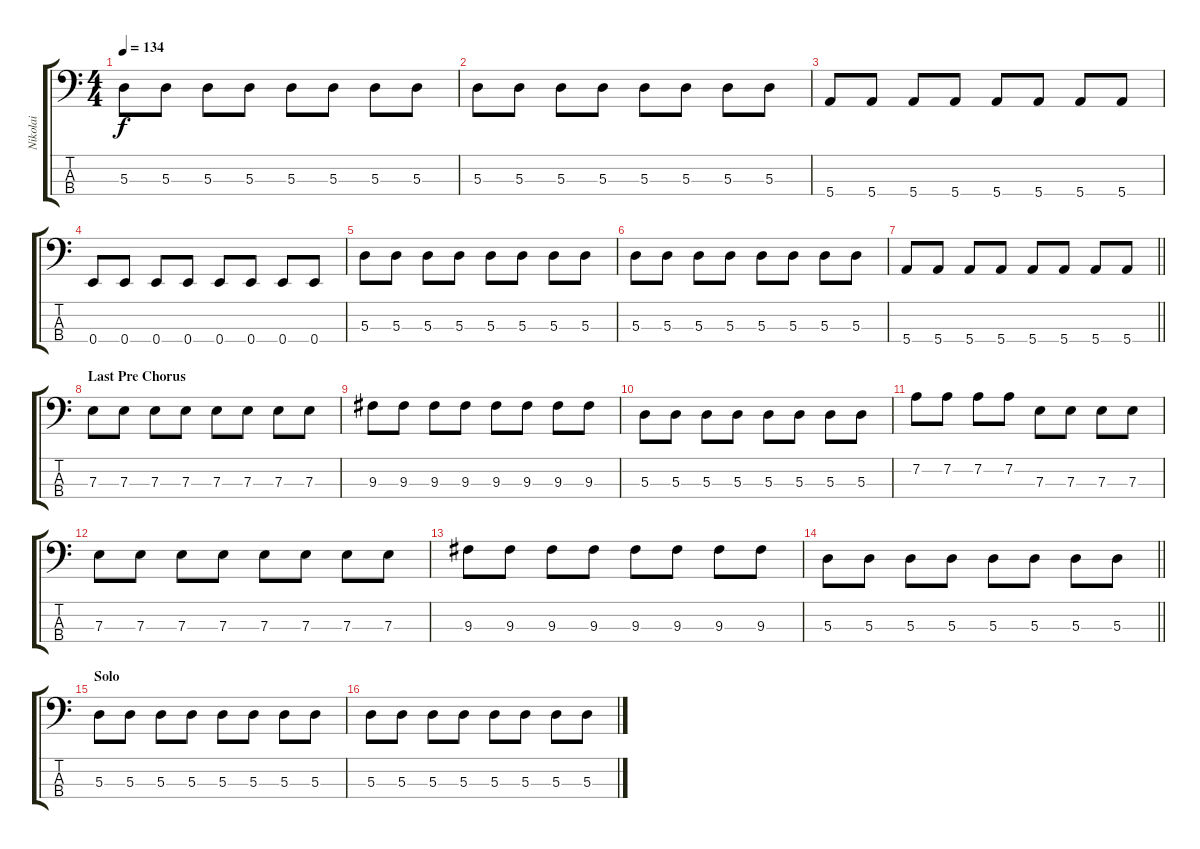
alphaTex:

\track ("Nikolai" "Nikolai") {instrument electricbasspick}
\staff {score tabs}
\tuning (G2 D2 A1 E1) {hide}
\ts (4 4)
\tempo 134
\clef f4
\ks c
5.3.8{dy f} 5.3.8 5.3.8 5.3.8 5.3.8 5.3.8 5.3.8 5.3.8 |
5.3.8 5.3.8 5.3.8 5.3.8 5.3.8 5.3.8 5.3.8 5.3.8 |
5.4.8 5.4.8 5.4.8 5.4.8 5.4.8 5.4.8 5.4.8 5.4.8 |
0.4.8 0.4.8 0.4.8 0.4.8 0.4.8 0.4.8 0.4.8 0.4.8 |
5.3.8 5.3.8 5.3.8 5.3.8 5.3.8 5.3.8 5.3.8 5.3.8 |
5.3.8 5.3.8 5.3.8 5.3.8 5.3.8 5.3.8 5.3.8 5.3.8 |
\barLineRight lightlight
5.4.8 5.4.8 5.4.8 5.4.8 5.4.8 5.4.8 5.4.8 5.4.8 |
\section ("" "Last Pre Chorus")
7.3.8 7.3.8 7.3.8 7.3.8 7.3.8 7.3.8 7.3.8 7.3.8 |
9.3.8 9.3.8 9.3.8 9.3.8 9.3.8 9.3.8 9.3.8 9.3.8 |
5.3.8 5.3.8 5.3.8 5.3.8 5.3.8 5.3.8 5.3.8 5.3.8 |
7.2.8 7.2.8 7.2.8 7.2.8 7.3.8 7.3.8 7.3.8 7.3.8 |
7.3.8 7.3.8 7.3.8 7.3.8 7.3.8 7.3.8 7.3.8 7.3.8 |
9.3.8 9.3.8 9.3.8 9.3.8 9.3.8 9.3.8 9.3.8 9.3.8 |
\barLineRight lightlight
5.3.8 5.3.8 5.3.8 5.3.8 5.3.8 5.3.8 5.3.8 5.3.8 |
\section ("" "Solo")
5.3.8 5.3.8 5.3.8 5.3.8 5.3.8 5.3.8 5.3.8 5.3.8 |
5.3.8 5.3.8 5.3.8 5.3.8 5.3.8 5.3.8 5.3.8 5.3.8
